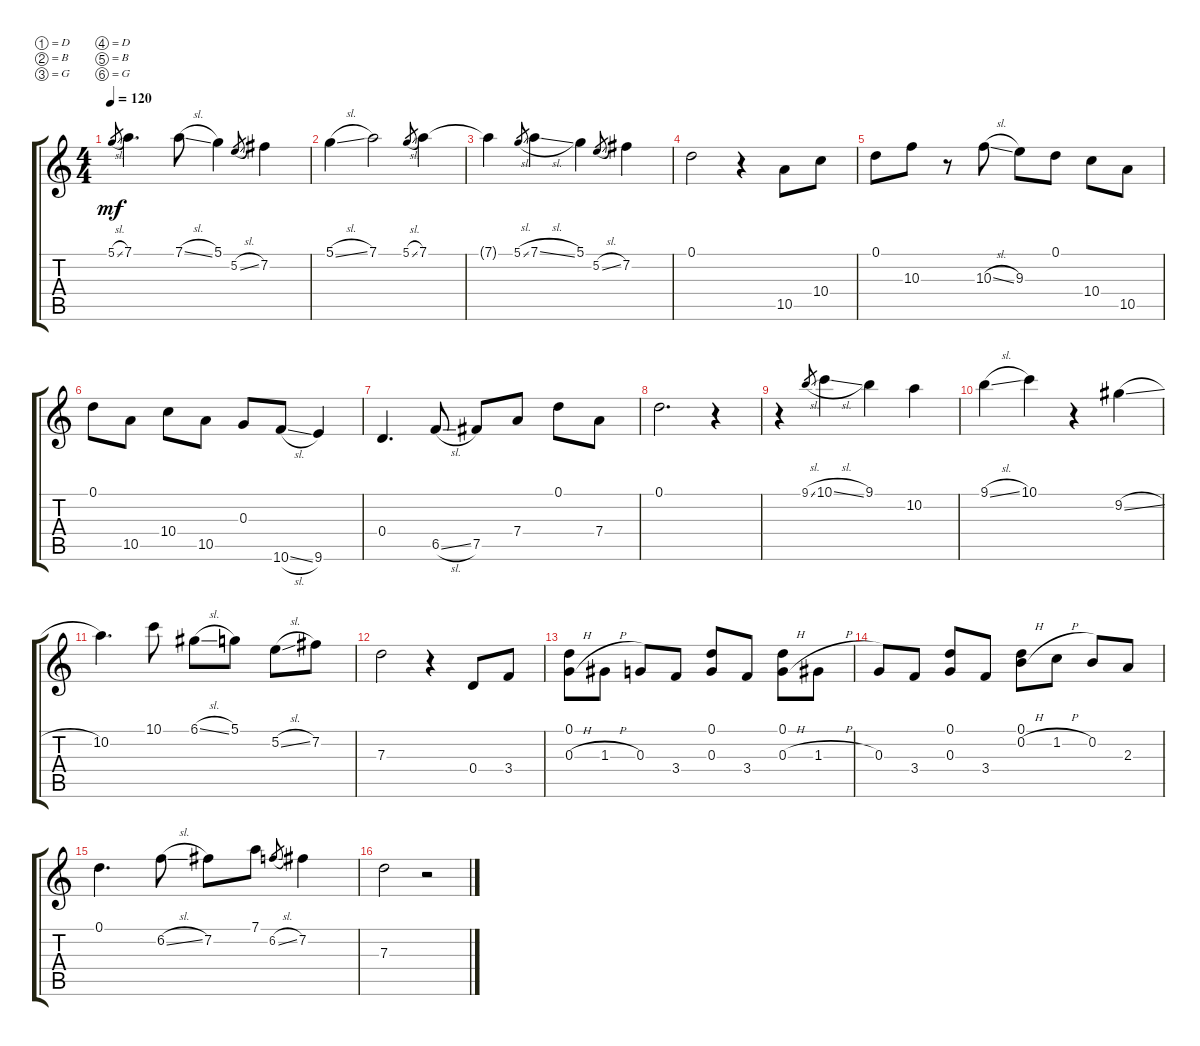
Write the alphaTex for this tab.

\defaultSystemsLayout 4
\bracketExtendMode groupsimilarinstruments
\singleTrackTrackNamePolicy hidden
\multiTrackTrackNamePolicy hidden
\otherSystemsTrackNameOrientation horizontal
\track ("Dobro2" "Dobro2") {mute instrument acousticguitarsteel}
\staff {score tabs}
\tuning (D4 B3 G3 D3 B2 G2)
\ts (4 4)
\tempo 120
\clef g2
\scale
0.487395
\ks c
5.1{sl}.8{gr dy mf instrument acousticguitarsteel} 7.1.4{d} 7.1{sl}.8 5.1.4 5.2{sl}.8{gr} 7.2.4 |
\scale
0.256303 5.1{sl}.4 7.1.2 5.1{sl}.8{gr} 7.1.4 |
\scale
0.256303 7.1{t}.4 5.1{sl}.8{gr} 7.1{sl}.4 5.1.4 5.2{sl}.8{gr} 7.2.4 |
\scale
0.333333 0.1.2 r.4 10.5.8 10.4.8 |
\scale
0.333333 0.1.8 10.3.8 r.8 10.3{sl}.8 9.3.8 0.1.8 10.4.8 10.5.8 |
\scale
0.333333 0.1.8 10.5.8 10.4.8 10.5.8 0.3.8 10.6{sl}.8 9.6.4 |
\scale
0.333333 0.4.4{d} 6.5{sl}.8 7.5.8 7.4.8 0.1.8 7.4.8 |
\scale
0.333333 0.1.2{d} r.4 |
\scale
0.333333 r.4 9.1{sl}.8{gr} 10.1{sl}.4 9.1.4 10.2.4 |
\scale
0.333333 9.1{sl}.4 10.1.4 r.4 9.2{sl}.4 |
\scale
0.333333 10.2.4{d} 10.1.8 6.1{sl}.8 5.1.8 5.2{sl}.8 7.2.8 |
\scale
0.333333 7.3.2 r.4 0.4.8 3.4.8 |
\scale
0.333333 (0.3{h} 0.1).8 1.3{h}.8 0.3.8 3.4.8 (0.1 0.3).8 3.4.8 (0.1 0.3{h}).8 1.3{h}.8 |
\scale
0.333333 0.3.8 3.4.8 (0.3 0.1).8 3.4.8 (0.1 0.2{h}).8 1.2{h}.8 0.2.8 2.3.8 |
\scale
0.333333 0.1.4{d} 6.2{sl}.8 7.2.8 7.1.8 6.2{sl}.8{gr} 7.2.4 |
7.3.2 r.2
